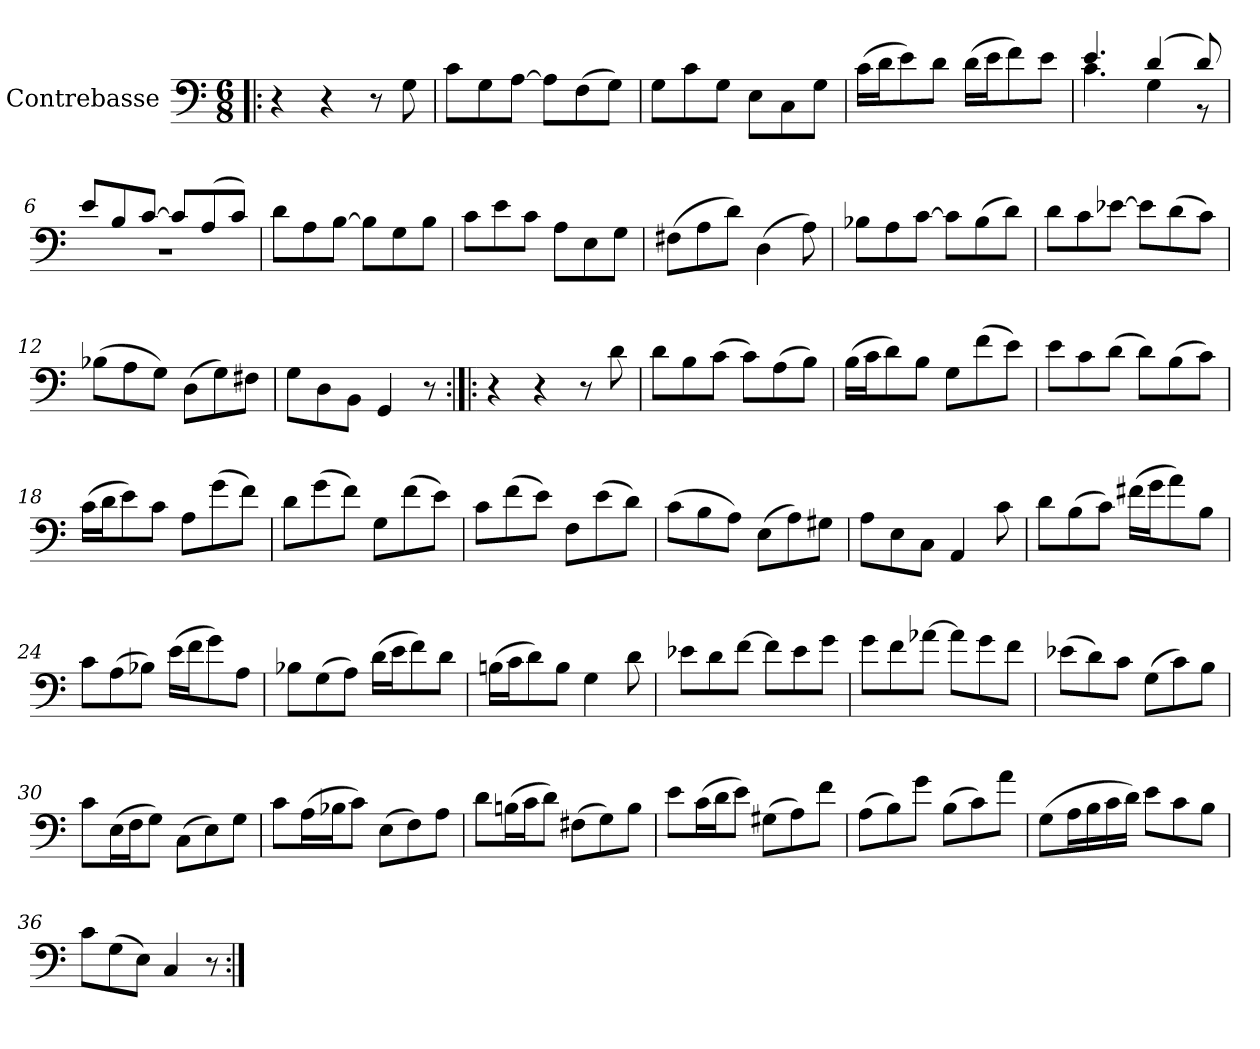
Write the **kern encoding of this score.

**kern
*part1
*staff1
*I"Contrebasse
*I'Cb.
*clefF4
*k[]
*M6/8
*MM150
=1!|:
4r
4r
8r
8G\
=2
8c\L
8G\
[8A\J
8A\L]
(8F\
8G\J)
=3
8G\L
8c\
8G\J
8E\L
8C\
8G\J
=4
(16c\LL
16d\J
8e\)
8d\J
(16d\LL
16e\J
8f\)
8e\J
=5
*^
4.e/	4.c\
(4d/	4G\
8d/)	8r
=6	=6
8e/L	2.r
8B/	.
[8c/J	.
8c/L]	.
(8A/	.
8c/J)	.
*v	*v
!!LO:LB:g=z
=7
8d\L
8A\
[8B\J
8B\L]
8G\
8B\J
=8
8c\L
8e\
8c\J
8A\L
8E\
8G\J
=9
(8F#X\L
8A\
8d\J)
(4D\
8A\)
=10
8B-X\L
8A\
[8c\J
8c\L]
(8B-\
8d\J)
=11
8d\L
8c\
[8e-X\J
8e-\L]
(8d\
8c\J)
=12
(8B-X\L
8A\
8G\J)
(8D\L
8G\)
8F#X\J
!!LO:LB:g=z
=13
8G\L
8D\
8BB\J
4GG/
8r
=14:|!|:
4r
4r
8r
8d\
=15
8d\L
8B\
(8c\J
8c\L)
(8A\
8B\J)
=16
(16B\LL
16c\J
8d\)
8B\J
8G\L
(8f\
8e\J)
=17
8e\L
8c\
(8d\J
8d\L)
(8B\
8c\J)
=18
(16c\LL
16d\J
8e\)
8c\J
8A\L
(8g\
8f\J)
!!LO:LB:g=z
=19
8d\L
(8g\
8f\J)
8G\L
(8f\
8e\J)
=20
8c\L
(8f\
8e\J)
8F\L
(8e\
8d\J)
=21
(8c\L
8B\
8A\J)
(8E\L
8A\)
8G#X\J
=22
8A\L
8E\
8C\J
4AA/
8c\
=23
8d\L
(8B\
8c\J)
(16f#X\LL
16g\J
8a\)
8B\J
!!LO:LB:g=z
=24
8c\L
(8A\
8B-X\J)
(16e\LL
16f\J
8g\)
8A\J
=25
8B-X\L
(8G\
8A\J)
(16d\LL
16e\J
8f\)
8d\J
=26
(16Bn\LL
16c\J
8d\)
8B\J
4G\
8d\
=27
8e-X\L
8d\
[8f\J
8f\L]
8e-\
8g\J
=28
8g\L
8f\
[8a-X\J
8a-\L]
8g\
8f\J
!!LO:LB:g=z
=29
(8e-X\L
8d\)
8c\J
(8G\L
8c\)
8B\J
=30
8c\L
(16E\L
16F\J
8G\J)
(8C\L
8E\)
8G\J
=31
8c\L
(16A\L
16B-X\J
8c\J)
(8E\L
8F\)
8A\J
=32
8d\L
(16Bn\L
16c\J
8d\J)
(8F#X\L
8G\)
8B\J
=33
8e\L
(16c\L
16d\J
8e\J)
(8G#X\L
8A\)
8f\J
!!LO:LB:g=z
=34
(8A\L
8B\)
8g\J
(8B\L
8c\)
8a\J
=35
(8G\L
16A\L
16B\
16c\
16d\JJ)
8e\L
8c\
8B\J
=36
8c\L
(8G\
8E\J)
4C/
8r
=:|!
*-
